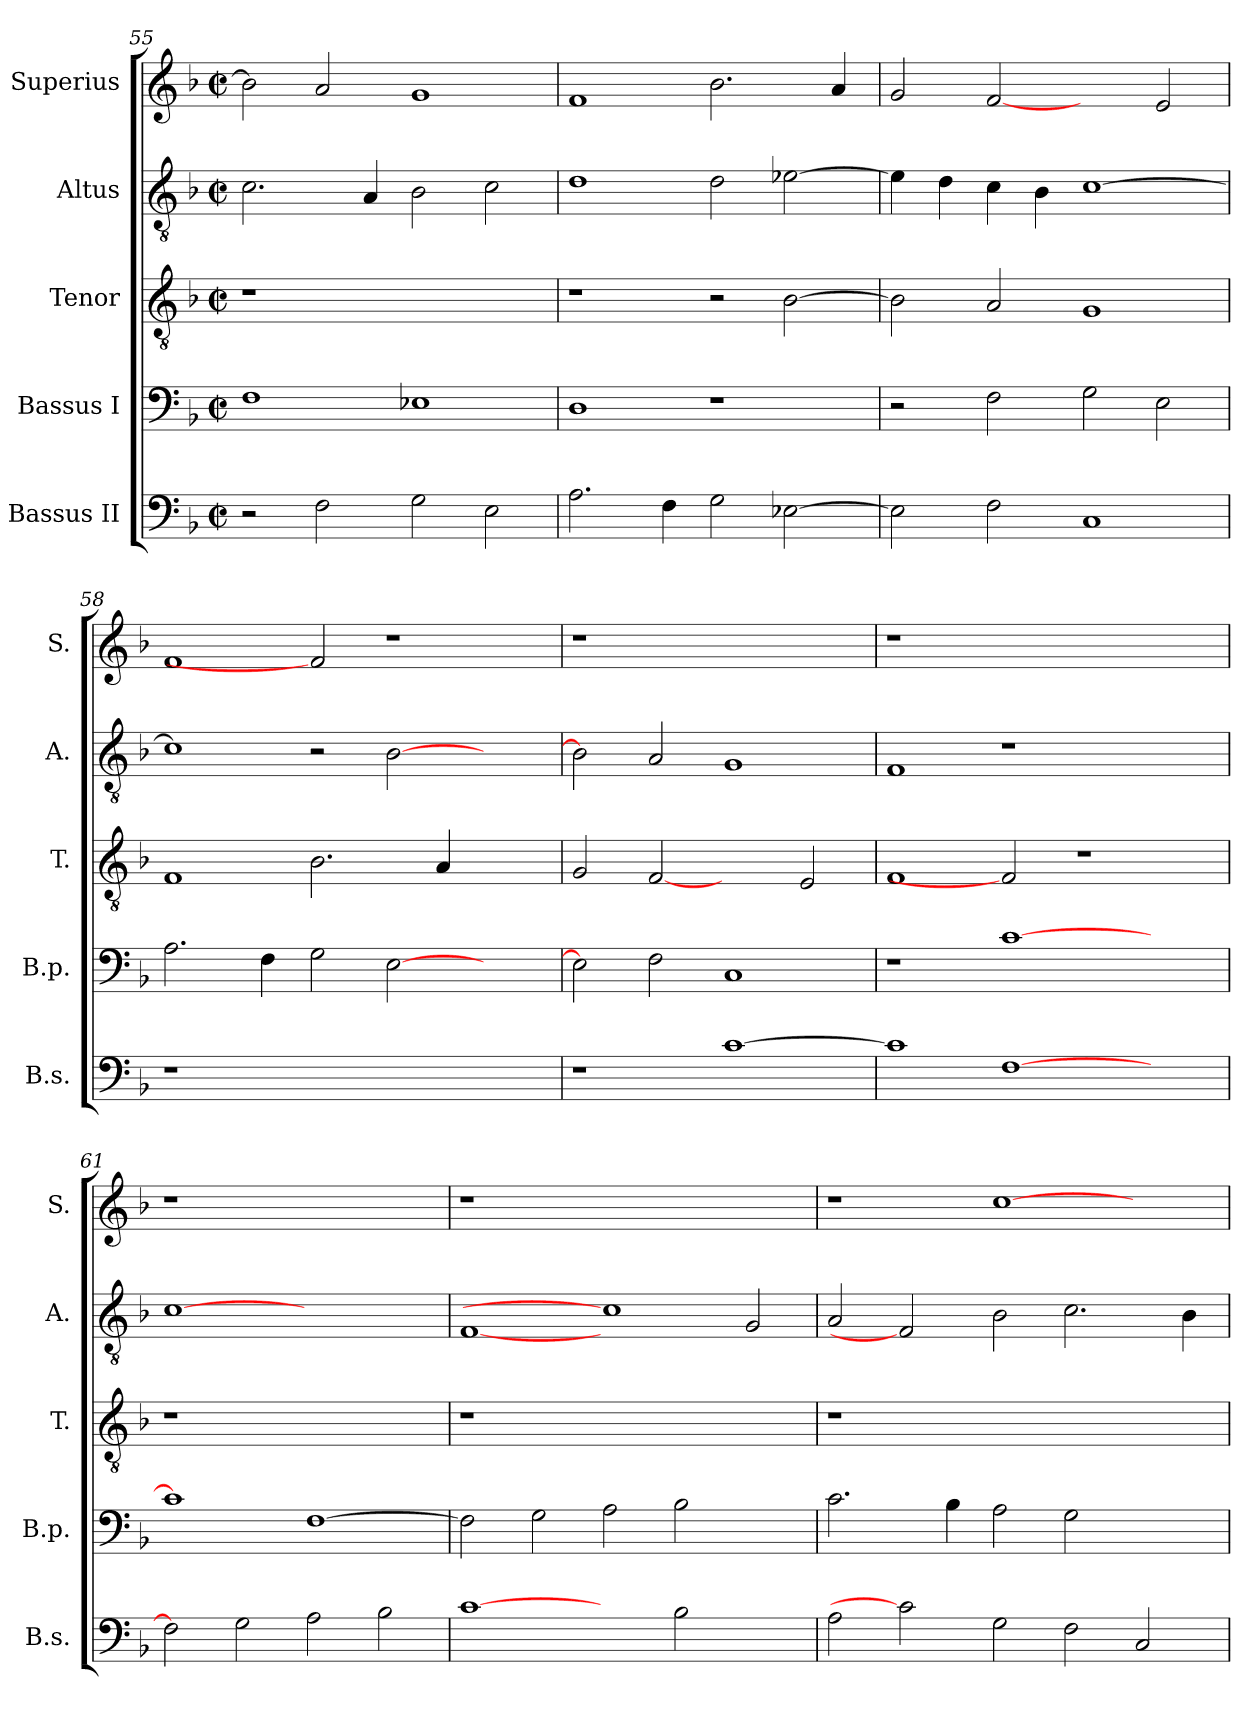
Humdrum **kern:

**kern	**kern	**kern	**kern	**kern
*part5	*part4	*part3	*part2	*part1
*staff5	*staff4	*staff3	*staff2	*staff1
*I"Bassus II	*I"Bassus I	*I"Tenor	*I"Altus	*I"Superius
*I'B.s.	*I'B.p.	*I'T.	*I'A.	*I'S.
*clefF4	*clefF4	*clefGv2	*clefGv2	*clefG2
*	*	*ITrd7c12	*ITrd7c12	*
*k[b-]	*k[b-]	*k[b-]	*k[b-]	*k[b-]
*F:	*F:	*F:	*F:	*F:
*M2/2	*M2/2	*M2/2	*M2/2	*M2/2
*met(c|)	*met(c|)	*met(c|)	*met(c|)	*met(c|)
=55	=55	=55	=55	=55
!	!	!LO:N:vis=1	!	!
2r	1Fi	1r	2.Ci\	2b-i\]
2Fi\	.	.	.	2ai/
.	.	.	4AAi/	.
2Gi\	1E-Xi	1ryy	2BB-i\	1gi
2Ei\	.	.	2Ci\	.
!!LO:LB:g=z
=56	=56	=56	=56	=56
2.Ai\	1Di	1r	1Di	1fi
4Fi\	.	.	.	.
2Gi\	1r	2r	2Di\	2.b-i\
[>2E-Xi\	.	[>2BB-i\	[>2E-Xi\	.
.	.	.	.	4ai/
=57	=57	=57	=57	=57
2E-i\]	2r	2BB-i\]	4E-i\]	2gi/
.	.	.	4Di\	.
2Fi\	2Fi\	2AAi/	4Ci\	[2fi
.	.	.	4BB-i\	.
1Ci	2Gi\	1GGi	[>1Ci	2ryy
.	2Ei\	.	.	2ei/
=58	=58	=58	=58	=58
!LO:N:vis=1	!	!	!	!
1r	2.Ai\	1FFi	1Ci]	1fi
.	4Fi\	.	.	.
1.ryy	2Gi\	2.BB-i\	2r	2fi]
.	[>2Ei\	.	[>2BB-i\	1r
.	.	4AAi/	.	.
.	2ryy	2ryy	2ryy	.
=59	=59	=59	=59	=59
!	!	!	!	!LO:N:vis=1
1r	2Ei\]	2GGi/	2BB-i\]	1r
.	2Fi\	[2FFi	2AAi/	.
[>1ci	1Ci	2ryy	1GGi	1ryy
.	.	2EEi/	.	.
=60	=60	=60	=60	=60
!	!	!	!	!LO:N:vis=1
1ci]	1r	1FFi	1FFi	1r
[>1Fi	[>1ci	2FFi]	1r	1.ryy
.	.	1r	.	.
2ryy	2ryy	.	2ryy	.
!!LO:PB:g=z
=61	=61	=61	=61	=61
!	!	!LO:N:vis=1	!	!LO:N:vis=1
2Fi\]	1ci]	1r	[1Ci	1r
2Gi\	.	.	.	.
2Ai\	[>1Fi	1ryy	1ryy	1ryy
2B-i\	.	.	.	.
=62	=62	=62	=62	=62
!	!	!LO:N:vis=1	!	!LO:N:vis=1
[1ci	2Fi\]	1r	[1FFi	1r
.	2Gi\	.	.	.
2ryy	2Ai\	1.ryy	1Ci]	1.ryy
2B-i\	2B-i\	.	.	.
2ryy	2ryy	.	2GGi/	.
=63	=63	=63	=63	=63
!	!	!LO:N:vis=1	!	!
2Ai\	2.ci\	1r	2AAi/	1r
2ci]	.	.	2FFi]	.
.	4B-i\	.	.	.
2Gi\	2Ai\	1.ryy	2BB-i\	[>1cci
2Fi\	2Gi\	.	2.Ci\	.
2Ci/	2ryy	.	.	2ryy
.	.	.	4BB-i\	.
=	=	=	=	=
*-	*-	*-	*-	*-
